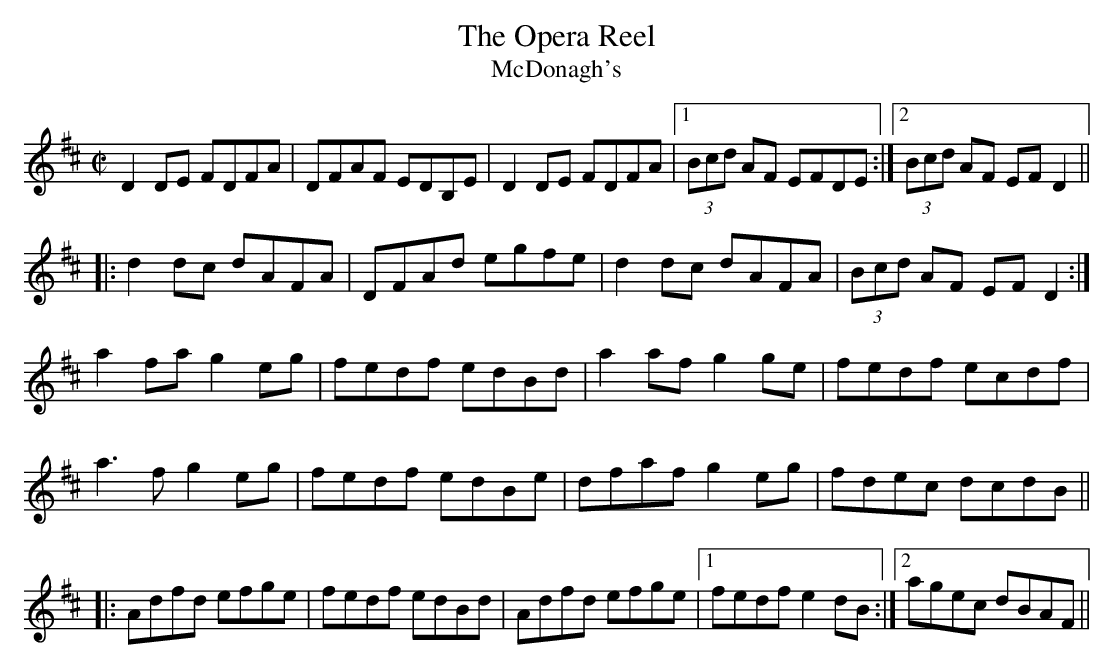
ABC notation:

X:1
T:Opera Reel, The
T:McDonagh's
M:C|
K:D
D2DE FDFA|DFAF EDB,E|D2DE FDFA|1 (3Bcd AF EFDE:|2 (3Bcd AF EFD2||
|:d2dc dAFA|DFAd egfe|d2dc dAFA|(3Bcd AF EFD2:|
a2fa g2eg|fedf edBd|a2af g2ge|fedf ecdf|
a3f g2eg|fedf edBe|dfaf g2eg|fdec dcdB||
|:Adfd efge|fedf edBd|Adfd efge|1 fedf e2dB:|2 agec dBAF||
